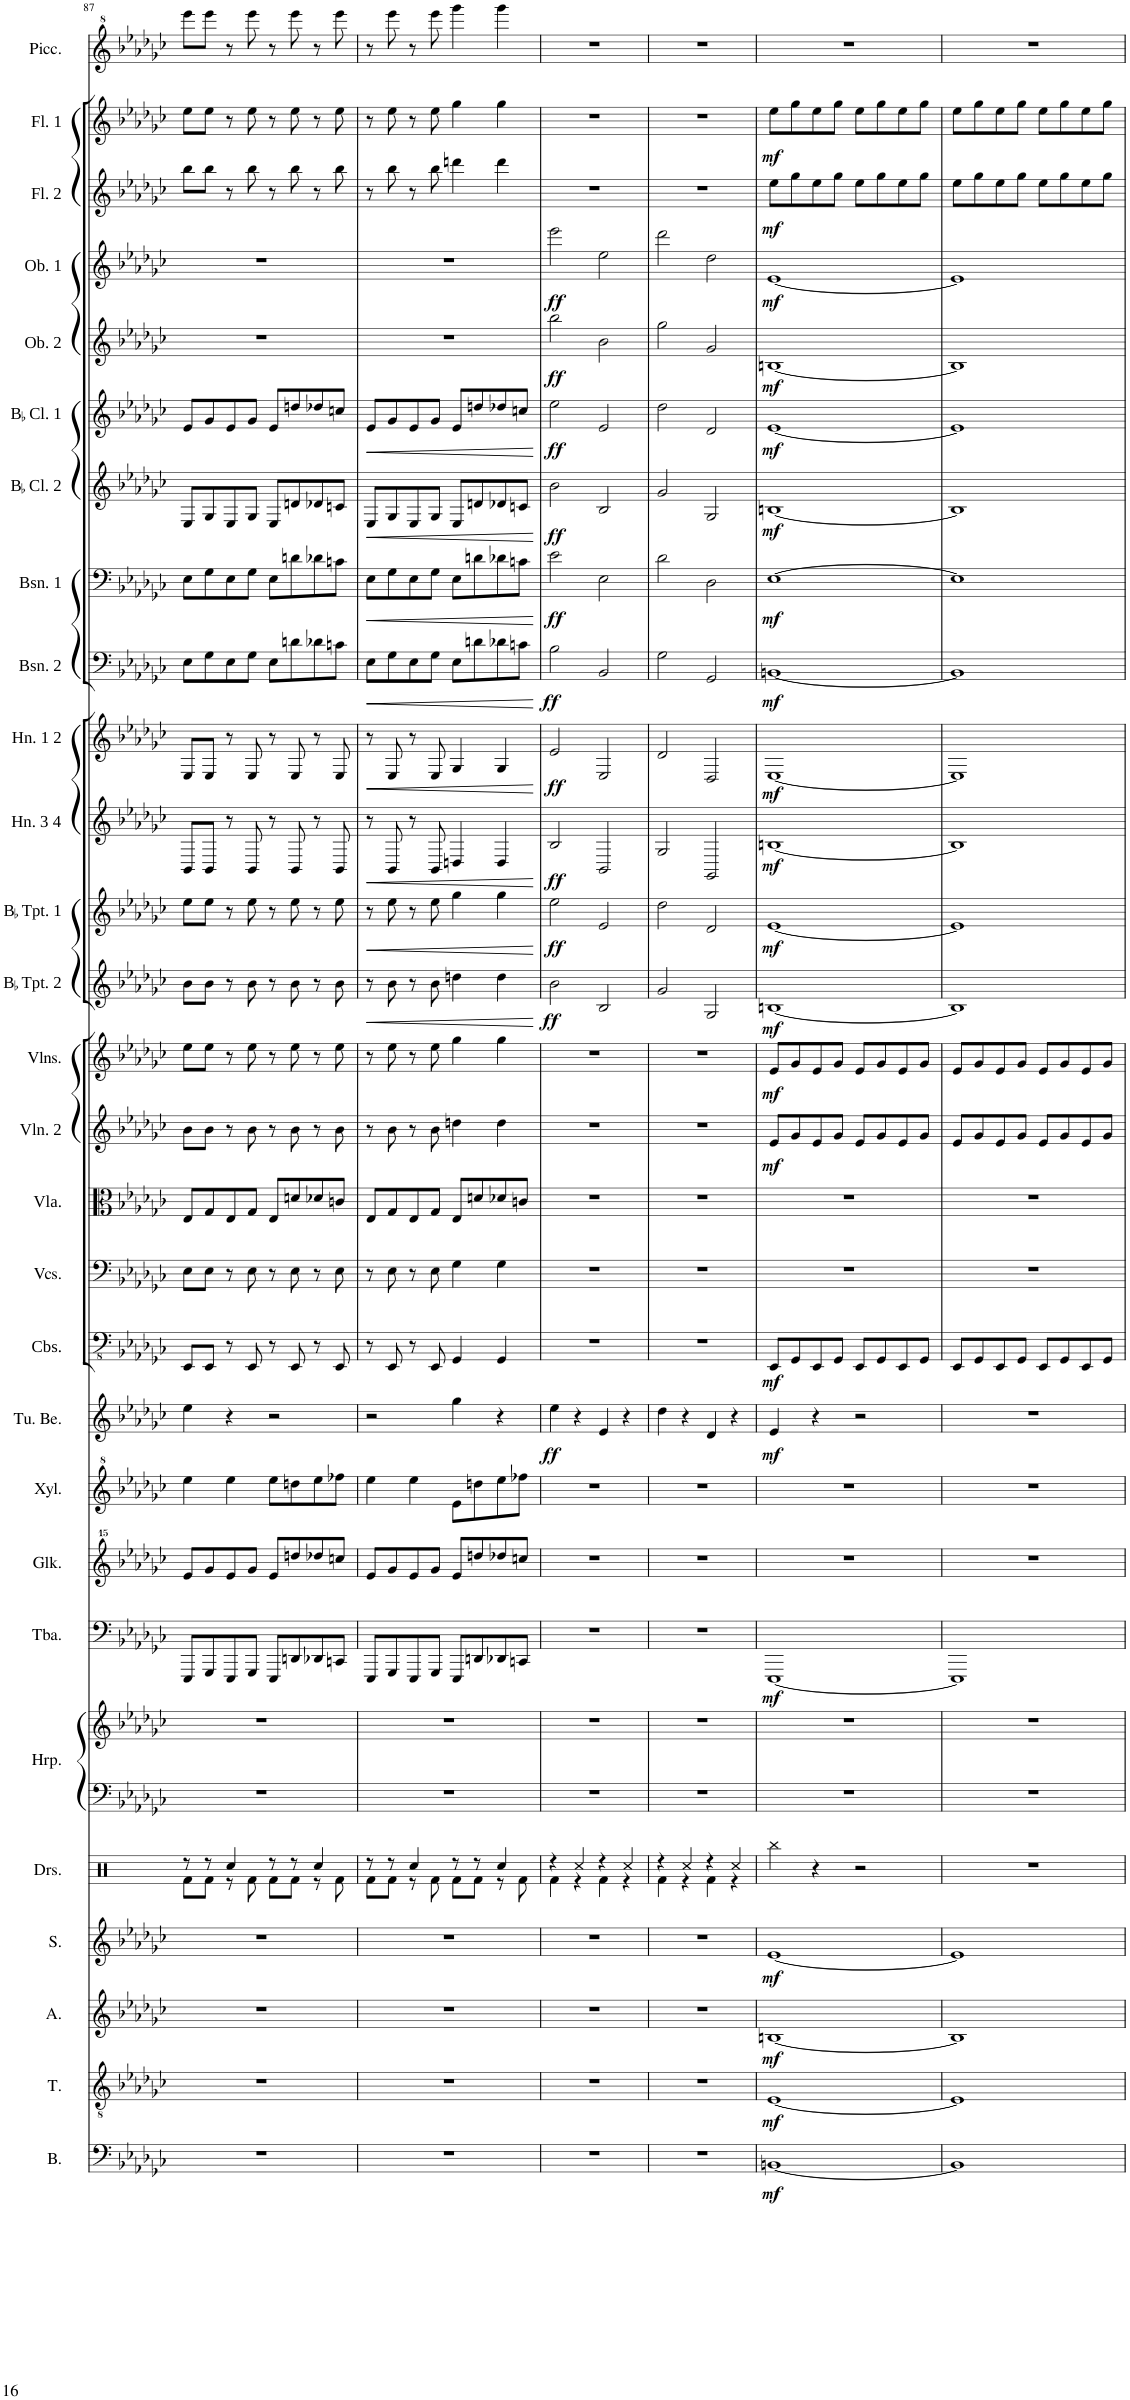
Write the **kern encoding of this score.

**kern	**dynam	**kern	**dynam	**kern	**dynam	**kern	**dynam	**kern	**kern	**kern	**kern	**dynam	**kern	**kern	**kern	**dynam	**kern	**dynam	**kern	**kern	**kern	**dynam	**kern	**dynam	**kern	**dynam	**kern	**dynam	**kern	**dynam	**kern	**dynam	**kern	**dynam	**kern	**dynam	**kern	**dynam	**kern	**dynam	**kern	**dynam	**kern	**dynam	**kern	**dynam	**kern	**dynam	**kern
*part28	*part28	*part27	*part27	*part26	*part26	*part25	*part25	*part24	*part23	*part23	*part22	*part22	*part21	*part20	*part19	*part19	*part18	*part18	*part17	*part16	*part15	*part15	*part14	*part14	*part13	*part13	*part12	*part12	*part11	*part11	*part10	*part10	*part9	*part9	*part8	*part8	*part7	*part7	*part6	*part6	*part5	*part5	*part4	*part4	*part3	*part3	*part2	*part2	*part1
*staff29	*staff29	*staff28	*staff28	*staff27	*staff27	*staff26	*staff26	*staff25	*staff24	*staff23	*staff22	*staff22	*staff21	*staff20	*staff19	*staff19	*staff18	*staff18	*staff17	*staff16	*staff15	*staff15	*staff14	*staff14	*staff13	*staff13	*staff12	*staff12	*staff11	*staff11	*staff10	*staff10	*staff9	*staff9	*staff8	*staff8	*staff7	*staff7	*staff6	*staff6	*staff5	*staff5	*staff4	*staff4	*staff3	*staff3	*staff2	*staff2	*staff1
*I"Bass	*	*I"Tenor	*	*I"Alto	*	*I"Soprano	*	*I"Drumset	*I"Harp	*	*I"Tuba	*	*I"Glockenspiel	*I"Xylophone	*I"Tubular Bells	*	*I"Contrabass	*	*I"Violoncellos	*I"Viola	*I"Violin 2	*	*I"Violin 1	*	*I"BaccidentalFlat Trumpet 2	*	*I"BaccidentalFlat Trumpet 1	*	*I"Horn 3 4	*	*I"Horn 1 2	*	*I"Bassoon 2	*	*I"Bassoon 1	*	*I"BaccidentalFlat Clarinet 2	*	*I"BaccidentalFlat Clarinet 1	*	*I"Oboe 2	*	*I"Oboe 1	*	*I"Flute 2	*	*I"Flute 1	*	*I"Piccolo
*I'B.	*	*I'T.	*	*I'A.	*	*I'S.	*	*I'Drs.	*I'Hrp.	*	*I'Tba.	*	*I'Glk.	*I'Xyl.	*I'Tu. Be.	*	*I'Cbs.	*	*I'Vcs.	*I'Vla.	*I'Vln. 2	*	*I'Vln. 1	*	*I'BaccidentalFlat Tpt. 2	*	*I'BaccidentalFlat Tpt. 1	*	*I'Hn. 3 4	*	*I'Hn. 1 2	*	*I'Bsn. 2	*	*I'Bsn. 1	*	*I'BaccidentalFlat Cl. 2	*	*I'BaccidentalFlat Cl. 1	*	*I'Ob. 2	*	*I'Ob. 1	*	*I'Fl. 2	*	*I'Fl. 1	*	*I'Picc.
!!LO:PB:g=z
*clefF4	*	*clefGv2	*	*clefG2	*	*clefG2	*	*clefX	*clefF4	*clefG2	*clefF4	*	*clefG^^2	*clefG^2	*clefG2	*	*clefFv4	*	*clefF4	*clefC3	*clefG2	*	*clefG2	*	*clefG2	*	*clefG2	*	*clefG2	*	*clefG2	*	*clefF4	*	*clefF4	*	*clefG2	*	*clefG2	*	*clefG2	*	*clefG2	*	*clefG2	*	*clefG2	*	*clefG^2
*	*	*	*	*	*	*	*	*	*	*	*	*	*	*	*	*	*	*	*	*	*	*	*	*	*ITrd1c2	*	*ITrd1c2	*	*ITrd4c7	*	*ITrd4c7	*	*	*	*	*	*ITrd1c2	*	*ITrd1c2	*	*	*	*	*	*	*	*	*	*ITrd-7c-12
*k[b-e-a-d-g-c-]	*	*k[b-e-a-d-g-c-]	*	*k[b-e-a-d-g-c-]	*	*k[b-e-a-d-g-c-]	*	*k[]	*k[b-e-a-d-g-c-]	*k[b-e-a-d-g-c-]	*k[b-e-a-d-g-c-]	*	*k[b-e-a-d-g-c-]	*k[b-e-a-d-g-c-]	*k[b-e-a-d-g-c-]	*	*k[b-e-a-d-g-c-]	*	*k[b-e-a-d-g-c-]	*k[b-e-a-d-g-c-]	*k[b-e-a-d-g-c-]	*	*k[b-e-a-d-g-c-]	*	*k[b-e-a-d-g-c-]	*	*k[b-e-a-d-g-c-]	*	*k[b-e-a-d-g-c-]	*	*k[b-e-a-d-g-c-]	*	*k[b-e-a-d-g-c-]	*	*k[b-e-a-d-g-c-]	*	*k[b-e-a-d-g-c-]	*	*k[b-e-a-d-g-c-]	*	*k[b-e-a-d-g-c-]	*	*k[b-e-a-d-g-c-]	*	*k[b-e-a-d-g-c-]	*	*k[b-e-a-d-g-c-]	*	*k[b-e-a-d-g-c-]
*M4/4	*	*M4/4	*	*M4/4	*	*M4/4	*	*M4/4	*M4/4	*M4/4	*M4/4	*	*M4/4	*M4/4	*M4/4	*	*M4/4	*	*M4/4	*M4/4	*M4/4	*	*M4/4	*	*M4/4	*	*M4/4	*	*M4/4	*	*M4/4	*	*M4/4	*	*M4/4	*	*M4/4	*	*M4/4	*	*M4/4	*	*M4/4	*	*M4/4	*	*M4/4	*	*M4/4
=87	=87	=87	=87	=87	=87	=87	=87	=87	=87	=87	=87	=87	=87	=87	=87	=87	=87	=87	=87	=87	=87	=87	=87	=87	=87	=87	=87	=87	=87	=87	=87	=87	=87	=87	=87	=87	=87	=87	=87	=87	=87	=87	=87	=87	=87	=87	=87	=87	=87
*	*	*	*	*	*	*	*	*^	*	*	*	*	*	*	*	*	*	*	*	*	*	*	*	*	*	*	*	*	*	*	*	*	*	*	*	*	*	*	*	*	*	*	*	*	*	*	*	*	*
1r	.	1r	.	1r	.	1r	.	8r	8Rf\L	1r	1r	8EEE-/L	.	8eee-/L	4eee-\	4ee-\	.	8EEE-/L	.	8E-\L	8E-/L	8b-\L	.	8ee-\L	.	8b-\L	.	8ee-\L	.	8BB-/L	.	8E-/L	.	8E-\L	.	8E-\L	.	8E-/L	.	8e-/L	.	1r	.	1r	.	8bb-\L	.	8ee-\L	.	8eeee-\L
.	.	.	.	.	.	.	.	8r	8Rf\J	.	.	8GGG-/	.	8ggg-/	.	.	.	8EEE-/J	.	8E-\J	8G-/	8b-\J	.	8ee-\J	.	8b-\J	.	8ee-\J	.	8BB-/J	.	8E-/J	.	8G-\	.	8G-\	.	8G-/	.	8g-/	.	.	.	.	.	8bb-\J	.	8ee-\J	.	8eeee-\J
.	.	.	.	.	.	.	.	4Rcc/	8r	.	.	8EEE-/	.	8eee-/	4eee-\	4r	.	8r	.	8r	8E-/	8r	.	8r	.	8r	.	8r	.	8r	.	8r	.	8E-\	.	8E-\	.	8E-/	.	8e-/	.	.	.	.	.	8r	.	8r	.	8r
.	.	.	.	.	.	.	.	.	8Rf\	.	.	8GGG-/J	.	8ggg-/J	.	.	.	8EEE-/	.	8E-\	8G-/J	8b-\	.	8ee-\	.	8b-\	.	8ee-\	.	8BB-/	.	8E-/	.	8G-\J	.	8G-\J	.	8G-/J	.	8g-/J	.	.	.	.	.	8bb-\	.	8ee-\	.	8eeee-\
.	.	.	.	.	.	.	.	8r	8Rf\L	.	.	8EEE-/L	.	8eee-/L	8eee-\L	2r	.	8r	.	8r	8E-/L	8r	.	8r	.	8r	.	8r	.	8r	.	8r	.	8E-\L	.	8E-\L	.	8E-/L	.	8e-/L	.	.	.	.	.	8r	.	8r	.	8r
.	.	.	.	.	.	.	.	8r	8Rf\J	.	.	8DDn/	.	8ddddn/	8dddn\	.	.	8EEE-/	.	8E-\	8dn/	8b-\	.	8ee-\	.	8b-\	.	8ee-\	.	8BB-/	.	8E-/	.	8dn\	.	8dn\	.	8dn/	.	8ddn/	.	.	.	.	.	8bb-\	.	8ee-\	.	8eeee-\
.	.	.	.	.	.	.	.	4Rcc/	8r	.	.	8DD-X/	.	8dddd-X/	8eee-\	.	.	8r	.	8r	8d-X/	8r	.	8r	.	8r	.	8r	.	8r	.	8r	.	8d-X\	.	8d-X\	.	8d-X/	.	8dd-X/	.	.	.	.	.	8r	.	8r	.	8r
.	.	.	.	.	.	.	.	.	8Rf\	.	.	8CCn/J	.	8ccccn/J	8fff-X\J	.	.	8EEE-/	.	8E-\	8cn/J	8b-\	.	8ee-\	.	8b-\	.	8ee-\	.	8BB-/	.	8E-/	.	8cn\J	.	8cn\J	.	8cn/J	.	8ccn/J	.	.	.	.	.	8bb-\	.	8ee-\	.	8eeee-\
=88	=88	=88	=88	=88	=88	=88	=88	=88	=88	=88	=88	=88	=88	=88	=88	=88	=88	=88	=88	=88	=88	=88	=88	=88	=88	=88	=88	=88	=88	=88	=88	=88	=88	=88	=88	=88	=88	=88	=88	=88	=88	=88	=88	=88	=88	=88	=88	=88	=88	=88
!	!	!	!	!	!	!	!	!	!	!	!	!	!	!	!	!	!	!	!	!	!	!	!	!	!	!	!LO:HP:b	!	!LO:HP:b	!	!LO:HP:b	!	!LO:HP:b	!	!LO:HP:b	!	!LO:HP:b	!	!LO:HP:b	!	!LO:HP:b	!	!	!	!	!	!	!	!	!
1r	.	1r	.	1r	.	1r	.	8r	8Rf\L	1r	1r	8EEE-/L	.	8eee-/L	4eee-\	2r	.	8r	.	8r	8E-/L	8r	.	8r	.	8r	<	8r	<	8r	<	8r	<	8E-\L	<	8E-\L	<	8E-/L	<	8e-/L	<	1r	.	1r	.	8r	.	8r	.	8r
.	.	.	.	.	.	.	.	8r	8Rf\J	.	.	8GGG-/	.	8ggg-/	.	.	.	8EEE-/	.	8E-\	8G-/	8b-\	.	8ee-\	.	8b-\	.	8ee-\	.	8BB-/	.	8E-/	.	8G-\	.	8G-\	.	8G-/	.	8g-/	.	.	.	.	.	8bb-\	.	8ee-\	.	8eeee-\
.	.	.	.	.	.	.	.	4Rcc/	8r	.	.	8EEE-/	.	8eee-/	4eee-\	.	.	8r	.	8r	8E-/	8r	.	8r	.	8r	.	8r	.	8r	.	8r	.	8E-\	.	8E-\	.	8E-/	.	8e-/	.	.	.	.	.	8r	.	8r	.	8r
.	.	.	.	.	.	.	.	.	8Rf\	.	.	8GGG-/J	.	8ggg-/J	.	.	.	8EEE-/	.	8E-\	8G-/J	8b-\	.	8ee-\	.	8b-\	.	8ee-\	.	8BB-/	.	8E-/	.	8G-\J	.	8G-\J	.	8G-/J	.	8g-/J	.	.	.	.	.	8bb-\	.	8ee-\	.	8eeee-\
.	.	.	.	.	.	.	.	8r	8Rf\L	.	.	8EEE-/L	.	8eee-/L	8ee-\L	4gg-\	.	4GGG-/	.	4G-\	8E-/L	4ddn\	.	4gg-\	.	4ddn\	.	4gg-\	.	4Dn/	.	4G-/	.	8E-\L	.	8E-\L	.	8E-/L	.	8e-/L	.	.	.	.	.	4dddn\	.	4gg-\	.	4gggg-\
.	.	.	.	.	.	.	.	8r	8Rf\J	.	.	8DDn/	.	8ddddn/	8dddn\	.	.	.	.	.	8dn/	.	.	.	.	.	.	.	.	.	.	.	.	8dn\	.	8dn\	.	8dn/	.	8ddn/	.	.	.	.	.	.	.	.	.	.
.	.	.	.	.	.	.	.	4Rcc/	8r	.	.	8DD-X/	.	8dddd-X/	8eee-\	4r	.	4GGG-/	.	4G-\	8d-X/	4dd\	.	4gg-\	.	4dd\	.	4gg-\	.	4D/	.	4G-/	.	8d-X\	.	8d-X\	.	8d-X/	.	8dd-X/	.	.	.	.	.	4ddd\	.	4gg-\	.	4gggg-\
.	.	.	.	.	.	.	.	.	8Rf\	.	.	8CCn/J	.	8ccccn/J	8fff-X\J	.	.	.	.	.	8cn/J	.	.	.	.	.	.	.	.	.	.	.	.	8cn\J	.	8cn\J	.	8cn/J	.	8ccn/J	.	.	.	.	.	.	.	.	.	.
*	*	*	*	*	*	*	*	*v	*v	*	*	*	*	*	*	*	*	*	*	*	*	*	*	*	*	*	*	*	*	*	*	*	*	*	*	*	*	*	*	*	*	*	*	*	*	*	*	*	*	*
.	.	.	.	.	.	.	.	.	.	.	.	.	.	.	.	.	.	.	.	.	.	.	.	.	.	[	.	[	.	[	.	[	.	[	.	[	.	[	.	[	.	.	.	.	.	.	.	.	.
=89	=89	=89	=89	=89	=89	=89	=89	=89	=89	=89	=89	=89	=89	=89	=89	=89	=89	=89	=89	=89	=89	=89	=89	=89	=89	=89	=89	=89	=89	=89	=89	=89	=89	=89	=89	=89	=89	=89	=89	=89	=89	=89	=89	=89	=89	=89	=89	=89	=89
*	*	*	*	*	*	*	*	*^	*	*	*	*	*	*	*	*	*	*	*	*	*	*	*	*	*	*	*	*	*	*	*	*	*	*	*	*	*	*	*	*	*	*	*	*	*	*	*	*	*
!	!	!	!	!	!	!	!	!	!	!	!	!	!	!	!	!	!LO:DY:b	!	!	!	!	!	!	!	!	!	!LO:DY:b	!	!LO:DY:b	!	!LO:DY:b	!	!LO:DY:b	!	!LO:DY:b	!	!LO:DY:b	!	!LO:DY:b	!	!LO:DY:b	!	!LO:DY:b	!	!LO:DY:b	!	!	!	!	!
1r	.	1r	.	1r	.	1r	.	4r	4Rf\	1r	1r	1r	.	1r	1r	4ee-\	ff	1r	.	1r	1r	1r	.	1r	.	2b-\	ff	2ee-\	ff	2B-/	ff	2e-/	ff	2B-\	ff	2e-\	ff	2b-\	ff	2ee-\	ff	2bb-\	ff	2eee-\	ff	1r	.	1r	.	1r
.	.	.	.	.	.	.	.	4Rcc/	4r	.	.	.	.	.	.	4r	.	.	.	.	.	.	.	.	.	.	.	.	.	.	.	.	.	.	.	.	.	.	.	.	.	.	.	.	.	.	.	.	.	.
.	.	.	.	.	.	.	.	4r	4Rf\	.	.	.	.	.	.	4e-/	.	.	.	.	.	.	.	.	.	2B-/	.	2e-/	.	2BB-/	.	2E-/	.	2BB-/	.	2E-\	.	2B-/	.	2e-/	.	2b-\	.	2ee-\	.	.	.	.	.	.
.	.	.	.	.	.	.	.	4Rcc/	4r	.	.	.	.	.	.	4r	.	.	.	.	.	.	.	.	.	.	.	.	.	.	.	.	.	.	.	.	.	.	.	.	.	.	.	.	.	.	.	.	.	.
=90	=90	=90	=90	=90	=90	=90	=90	=90	=90	=90	=90	=90	=90	=90	=90	=90	=90	=90	=90	=90	=90	=90	=90	=90	=90	=90	=90	=90	=90	=90	=90	=90	=90	=90	=90	=90	=90	=90	=90	=90	=90	=90	=90	=90	=90	=90	=90	=90	=90	=90
1r	.	1r	.	1r	.	1r	.	4r	4Rf\	1r	1r	1r	.	1r	1r	4dd-\	.	1r	.	1r	1r	1r	.	1r	.	2g-/	.	2dd-\	.	2G-/	.	2d-/	.	2G-\	.	2d-\	.	2g-/	.	2dd-\	.	2gg-\	.	2ddd-\	.	1r	.	1r	.	1r
.	.	.	.	.	.	.	.	4Rcc/	4r	.	.	.	.	.	.	4r	.	.	.	.	.	.	.	.	.	.	.	.	.	.	.	.	.	.	.	.	.	.	.	.	.	.	.	.	.	.	.	.	.	.
.	.	.	.	.	.	.	.	4r	4Rf\	.	.	.	.	.	.	4d-/	.	.	.	.	.	.	.	.	.	2G-/	.	2d-/	.	2GG-/	.	2D-/	.	2GG-/	.	2D-\	.	2G-/	.	2d-/	.	2g-/	.	2dd-\	.	.	.	.	.	.
.	.	.	.	.	.	.	.	4Rcc/	4r	.	.	.	.	.	.	4r	.	.	.	.	.	.	.	.	.	.	.	.	.	.	.	.	.	.	.	.	.	.	.	.	.	.	.	.	.	.	.	.	.	.
=91	=91	=91	=91	=91	=91	=91	=91	=91	=91	=91	=91	=91	=91	=91	=91	=91	=91	=91	=91	=91	=91	=91	=91	=91	=91	=91	=91	=91	=91	=91	=91	=91	=91	=91	=91	=91	=91	=91	=91	=91	=91	=91	=91	=91	=91	=91	=91	=91	=91	=91
!	!LO:DY:b	!	!LO:DY:b	!	!LO:DY:b	!	!LO:DY:b	!	!	!	!	!	!LO:DY:b	!	!	!	!LO:DY:b	!	!LO:DY:b	!	!	!	!LO:DY:b	!	!LO:DY:b	!	!LO:DY:b	!	!LO:DY:b	!	!LO:DY:b	!	!LO:DY:b	!	!LO:DY:b	!	!LO:DY:b	!	!LO:DY:b	!	!LO:DY:b	!	!LO:DY:b	!	!LO:DY:b	!	!LO:DY:b	!	!LO:DY:b	!
*	*	*	*	*	*	*	*	*v	*v	*	*	*	*	*	*	*	*	*	*	*	*	*	*	*	*	*	*	*	*	*	*	*	*	*	*	*	*	*	*	*	*	*	*	*	*	*	*	*	*	*
[1BBn	mf	[1E-	mf	[1Bn	mf	[1e-	mf	4Rbb\	1r	1r	[1EEE-	mf	1r	1r	4e-/	mf	8EEE-/L	mf	1r	1r	8e-/L	mf	8e-/L	mf	[1Bn	mf	[1e-	mf	[1Bn	mf	[1E-	mf	[1BBn	mf	[1E-	mf	[1Bn	mf	[1e-	mf	[1Bn	mf	[1e-	mf	8ee-\L	mf	8ee-\L	mf	1r
.	.	.	.	.	.	.	.	.	.	.	.	.	.	.	.	.	8GGG-/	.	.	.	8g-/	.	8g-/	.	.	.	.	.	.	.	.	.	.	.	.	.	.	.	.	.	.	.	.	.	8gg-\	.	8gg-\	.	.
.	.	.	.	.	.	.	.	4r	.	.	.	.	.	.	4r	.	8EEE-/	.	.	.	8e-/	.	8e-/	.	.	.	.	.	.	.	.	.	.	.	.	.	.	.	.	.	.	.	.	.	8ee-\	.	8ee-\	.	.
.	.	.	.	.	.	.	.	.	.	.	.	.	.	.	.	.	8GGG-/J	.	.	.	8g-/J	.	8g-/J	.	.	.	.	.	.	.	.	.	.	.	.	.	.	.	.	.	.	.	.	.	8gg-\J	.	8gg-\J	.	.
.	.	.	.	.	.	.	.	2r	.	.	.	.	.	.	2r	.	8EEE-/L	.	.	.	8e-/L	.	8e-/L	.	.	.	.	.	.	.	.	.	.	.	.	.	.	.	.	.	.	.	.	.	8ee-\L	.	8ee-\L	.	.
.	.	.	.	.	.	.	.	.	.	.	.	.	.	.	.	.	8GGG-/	.	.	.	8g-/	.	8g-/	.	.	.	.	.	.	.	.	.	.	.	.	.	.	.	.	.	.	.	.	.	8gg-\	.	8gg-\	.	.
.	.	.	.	.	.	.	.	.	.	.	.	.	.	.	.	.	8EEE-/	.	.	.	8e-/	.	8e-/	.	.	.	.	.	.	.	.	.	.	.	.	.	.	.	.	.	.	.	.	.	8ee-\	.	8ee-\	.	.
.	.	.	.	.	.	.	.	.	.	.	.	.	.	.	.	.	8GGG-/J	.	.	.	8g-/J	.	8g-/J	.	.	.	.	.	.	.	.	.	.	.	.	.	.	.	.	.	.	.	.	.	8gg-\J	.	8gg-\J	.	.
=92	=92	=92	=92	=92	=92	=92	=92	=92	=92	=92	=92	=92	=92	=92	=92	=92	=92	=92	=92	=92	=92	=92	=92	=92	=92	=92	=92	=92	=92	=92	=92	=92	=92	=92	=92	=92	=92	=92	=92	=92	=92	=92	=92	=92	=92	=92	=92	=92	=92
1BB]	.	1E-]	.	1B]	.	1e-]	.	1r	1r	1r	1EEE-]	.	1r	1r	1r	.	8EEE-/L	.	1r	1r	8e-/L	.	8e-/L	.	1B]	.	1e-]	.	1B]	.	1E-]	.	1BB]	.	1E-]	.	1B]	.	1e-]	.	1B]	.	1e-]	.	8ee-\L	.	8ee-\L	.	1r
.	.	.	.	.	.	.	.	.	.	.	.	.	.	.	.	.	8GGG-/	.	.	.	8g-/	.	8g-/	.	.	.	.	.	.	.	.	.	.	.	.	.	.	.	.	.	.	.	.	.	8gg-\	.	8gg-\	.	.
.	.	.	.	.	.	.	.	.	.	.	.	.	.	.	.	.	8EEE-/	.	.	.	8e-/	.	8e-/	.	.	.	.	.	.	.	.	.	.	.	.	.	.	.	.	.	.	.	.	.	8ee-\	.	8ee-\	.	.
.	.	.	.	.	.	.	.	.	.	.	.	.	.	.	.	.	8GGG-/J	.	.	.	8g-/J	.	8g-/J	.	.	.	.	.	.	.	.	.	.	.	.	.	.	.	.	.	.	.	.	.	8gg-\J	.	8gg-\J	.	.
.	.	.	.	.	.	.	.	.	.	.	.	.	.	.	.	.	8EEE-/L	.	.	.	8e-/L	.	8e-/L	.	.	.	.	.	.	.	.	.	.	.	.	.	.	.	.	.	.	.	.	.	8ee-\L	.	8ee-\L	.	.
.	.	.	.	.	.	.	.	.	.	.	.	.	.	.	.	.	8GGG-/	.	.	.	8g-/	.	8g-/	.	.	.	.	.	.	.	.	.	.	.	.	.	.	.	.	.	.	.	.	.	8gg-\	.	8gg-\	.	.
.	.	.	.	.	.	.	.	.	.	.	.	.	.	.	.	.	8EEE-/	.	.	.	8e-/	.	8e-/	.	.	.	.	.	.	.	.	.	.	.	.	.	.	.	.	.	.	.	.	.	8ee-\	.	8ee-\	.	.
.	.	.	.	.	.	.	.	.	.	.	.	.	.	.	.	.	8GGG-/J	.	.	.	8g-/J	.	8g-/J	.	.	.	.	.	.	.	.	.	.	.	.	.	.	.	.	.	.	.	.	.	8gg-\J	.	8gg-\J	.	.
=	=	=	=	=	=	=	=	=	=	=	=	=	=	=	=	=	=	=	=	=	=	=	=	=	=	=	=	=	=	=	=	=	=	=	=	=	=	=	=	=	=	=	=	=	=	=	=	=	=
*-	*-	*-	*-	*-	*-	*-	*-	*-	*-	*-	*-	*-	*-	*-	*-	*-	*-	*-	*-	*-	*-	*-	*-	*-	*-	*-	*-	*-	*-	*-	*-	*-	*-	*-	*-	*-	*-	*-	*-	*-	*-	*-	*-	*-	*-	*-	*-	*-	*-
